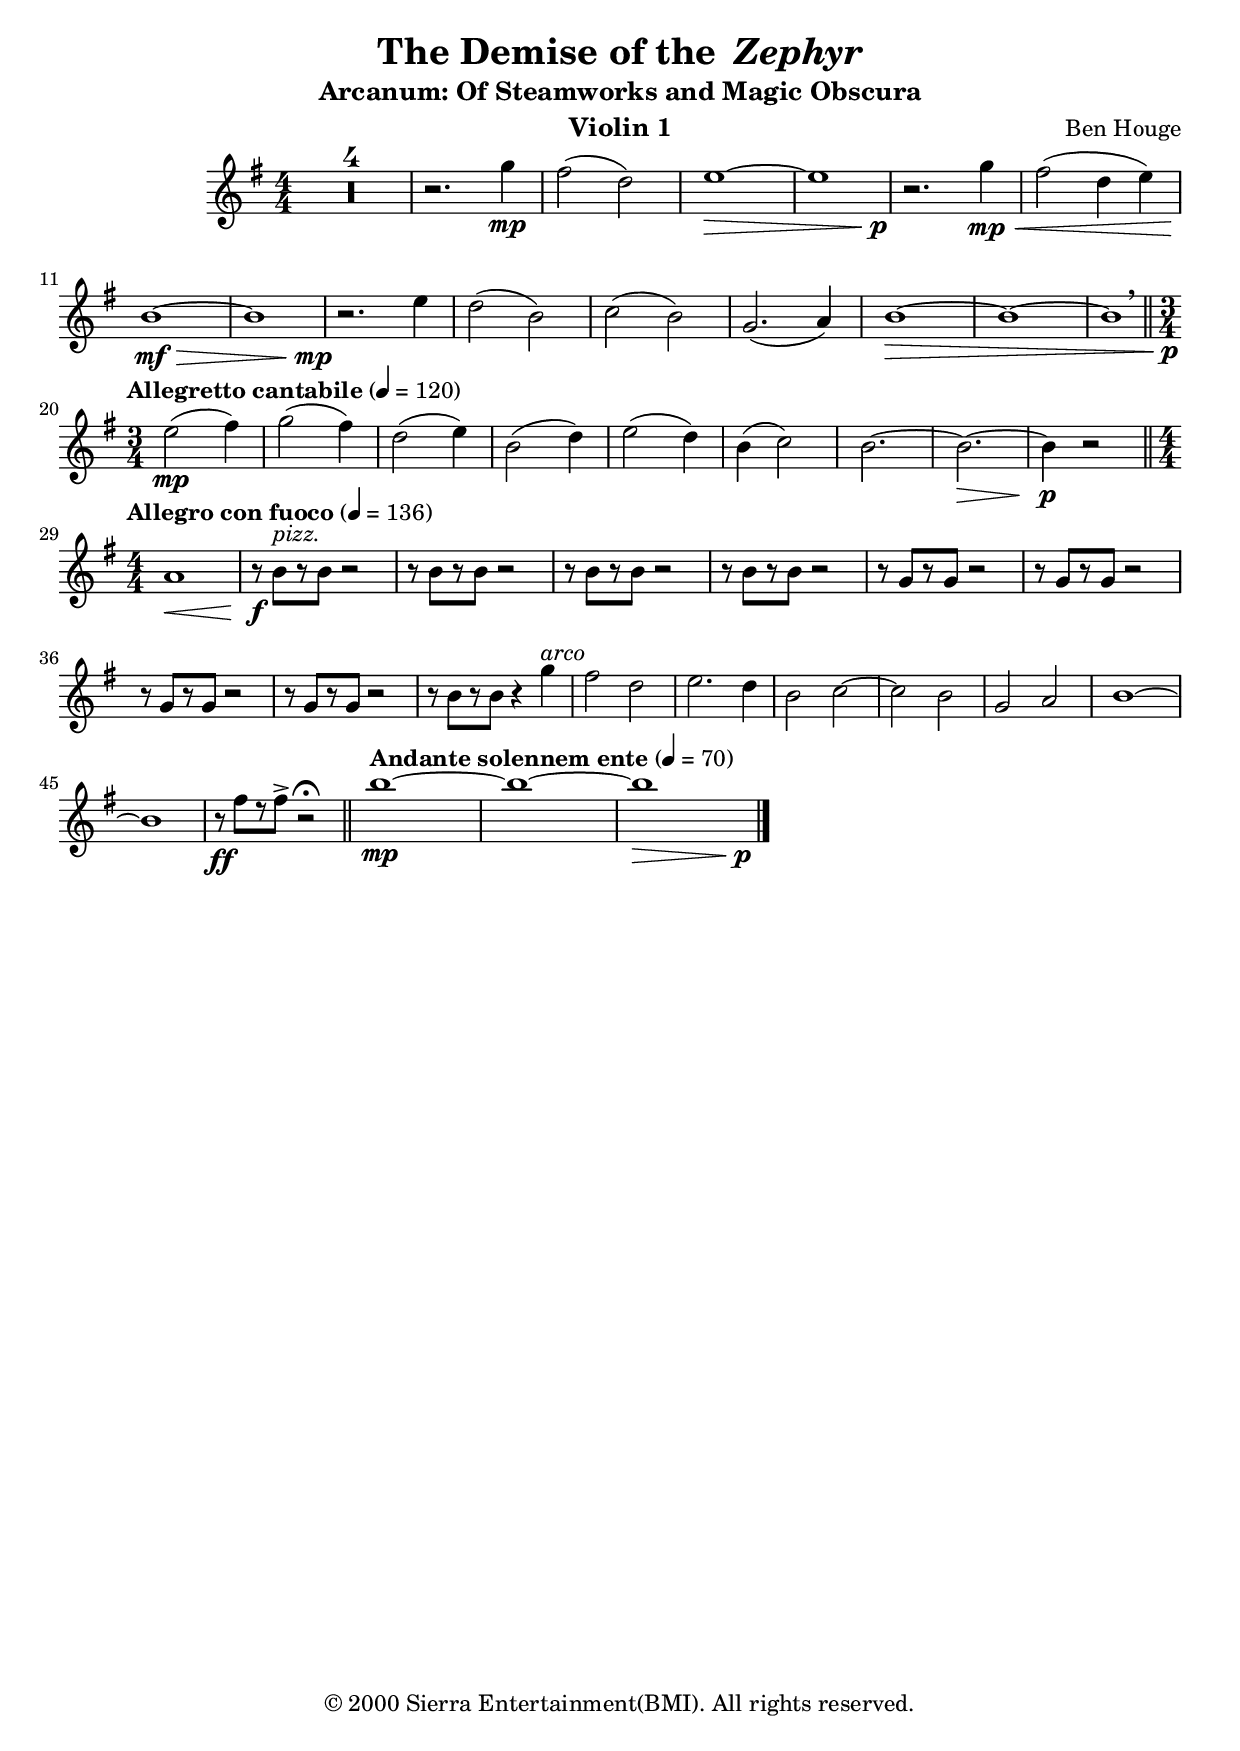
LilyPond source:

\include "src/header.ly"
\include "src/settings.ly"
violinOneSolo =  \relative g'' {
  \aTime
  \aKey
  \clef treble
  \tag #'part \tag #'score { \aTempo }

  \tag #'part \tag #'score {\mark \default}

    \compressFullBarRests
    R1*4 

    r2. g4\mp 
    fis2 ( d2 ) 
    e1 \> ~ 
    << e1 {s4 s s s8 s\p} >>  

    r2. g4\mp\<
    fis2 ( d4 e4 ) 
    b1 \mf \> ~ 
    << b1 {s4 s s s8 s\mp} >>  

    r2. e4  
    d2 ( b2 ) 
    c2 ( b2 ) 
    g2. ( a4 ) 

    b1 \> ~ 
    b1 ~  
    << b1 {s4 s s s8 s\p} >> \breathe \bar "||" 
    
  \tag #'part \break
  \tag #'part \tag #'score {\mark \default}

    \bTime
    \bTempo

    e2 \mp ( fis4 ) 
    g2 ( fis4 ) 
    d2 ( e4 ) 
    b2 ( d4 )  

    e2 ( d4 ) 
    b4 ( c2 ) 
    b2. ~ 
    b2. \> ~ 
    b4 \p r2 \bar "||"

  \tag #'part \break
  \tag #'part \tag #'score {\mark \default}

    \aTime
    \cTempo

    a1 \< 
    \once \override DynamicLineSpanner #'outside-staff-padding = #2
    r8 \f b8 ^\markup{ \italic {pizz.} } [ r8 b8 ] r2 
    r8 b8 [ r8 b8 ] r2 
    r8 b8 [ r8 b8 ] r2  
    r8 b8 [ r8 b8 ] r2 
    r8 g8 [ r8 g8 ] r2 
    r8 g8 [ r8 g8 ] r2 
    r8 g8 [ r8 g8 ] r2  
    r8 g8 [ r8 g8 ] r2 
    r8 b8 [ r8 b8 ] r4 g'4 ^\markup{ \italic {arco} } 
    fis2 d2 
    e2. d4  
    b2 c2 ~ 
    c2 b2 
    g2 a2 
    b1 ~ 
    b1  
    r8 \ff fis'8 [ r8 fis8 -> ] r2 ^\fermata \bar "||"
     
  \tag #'part \tag #'score {\mark \default}

    \dTempo

    b1 \mp ~ 
    b1 ~ 
    \once \override Hairpin #'minimum-length = #10
    << {b1} {s4\> s s s4\p} >> \bar "|."
}


\header {
  instrument = "Violin 1"
}

\score {
  \new Score {
  \set Score.markFormatter = #format-mark-box-numbers
  <<
    \new Staff <<
      \set Staff.midiInstrument = "violin"
      \removeWithTag #'score \violinOneSolo
    >>
  >>
  }
  \layout {
    \include "src/layout.ly"
  }
  \midi{}
}
\paper {
  indent = 25
}
